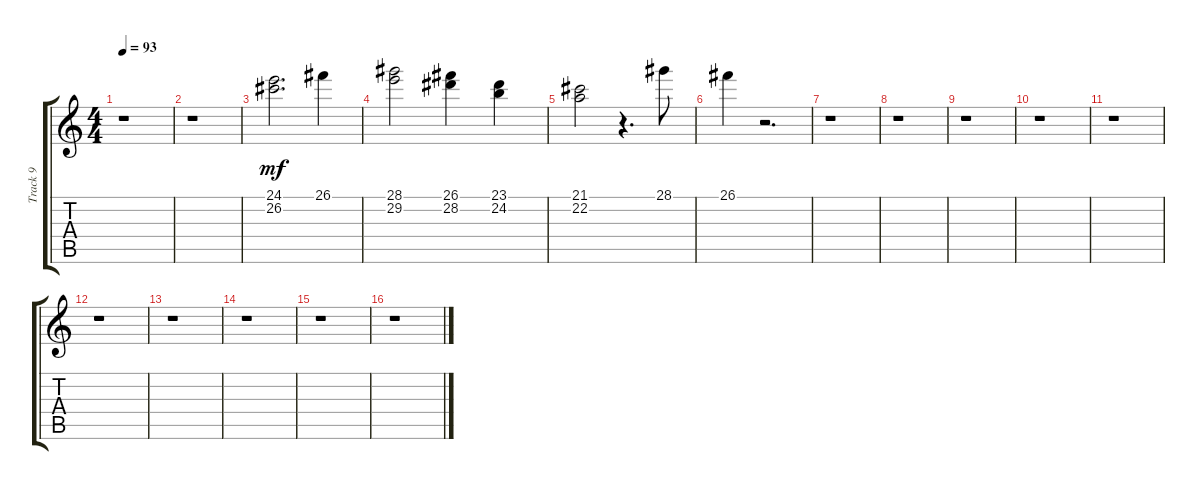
\track ("Track 9" "Track 9") {instrument musicbox}
\staff {score tabs}
\tuning (E4 B3 G3 D3 A2 E2) {hide}
\ts (4 4)
\tempo 93
\clef g2
\ks c
r.1{dy mf} |
r.1 |
(24.1 26.2).2{d} 26.1.4 |
(28.1 29.2).2 (26.1 28.2).4 (23.1 24.2).4 |
(21.1 22.2).2 r.4{d} 28.1.8 |
26.1.4 r.2{d} |
r.1 |
r.1 |
r.1 |
r.1 |
r.1 |
r.1 |
r.1 |
r.1 |
r.1 |
r.1
